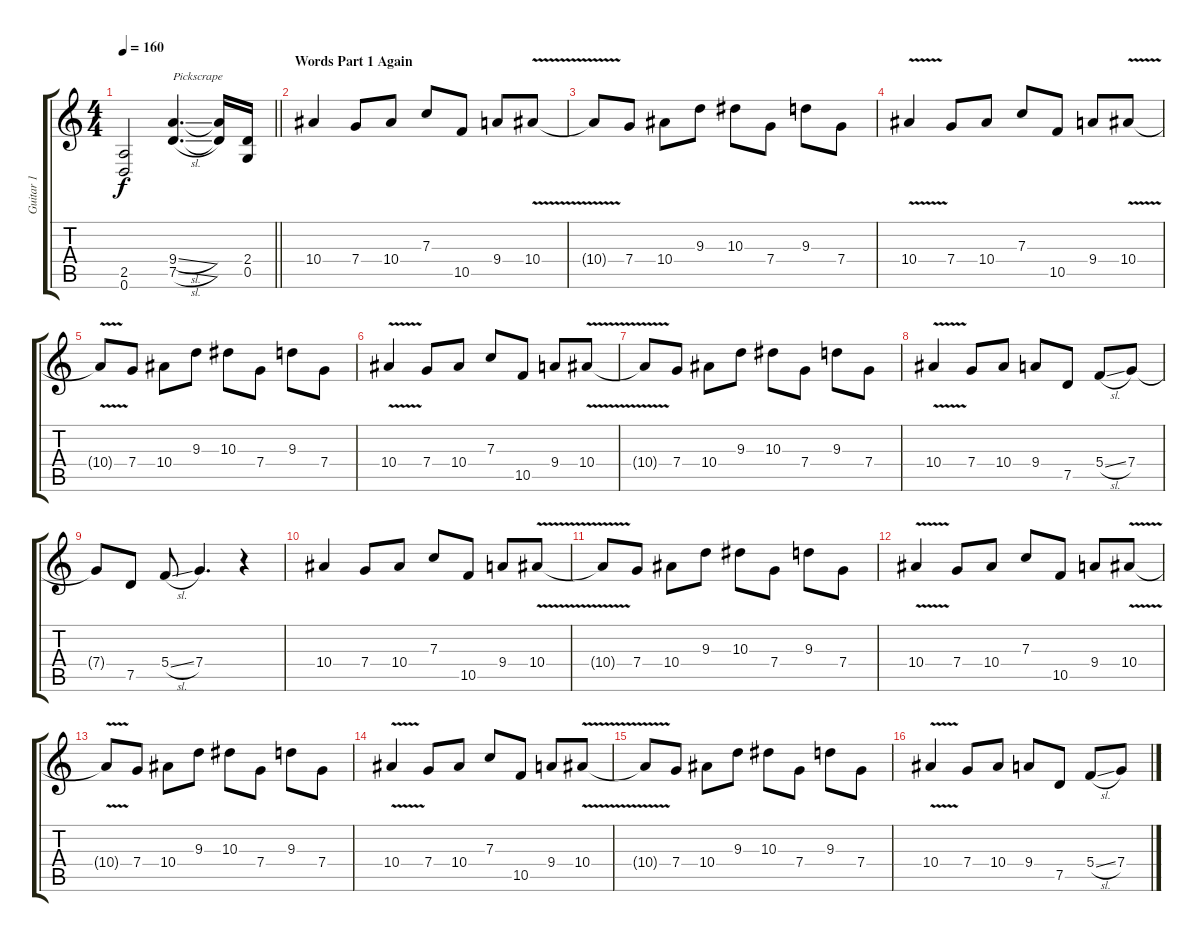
\track ("Guitar 1" "Guitar 1") {instrument distortionguitar}
\staff {score tabs}
\tuning (D4 A3 F3 C3 G2 D2) {hide}
\ts (4 4)
\tempo 160
\clef g2
\barLineRight lightlight
\ks c
(2.5{t} 0.6{t}).2{dy f} (9.4{sl} 7.5{sl}).4{d txt "Pickscrape"} (9.4{t} 7.5{t}).16 (2.4 0.5).16 |
\section ("" "Words Part 1 Again")
10.4.4 7.4.8 10.4.8 7.3.8 10.5.8 9.4.8 10.4{v}.8 |
10.4{t}.8 7.4.8 10.4.8 9.3.8 10.3.8 7.4.8 9.3.8 7.4.8 |
10.4{v}.4 7.4.8 10.4.8 7.3.8 10.5.8 9.4.8 10.4{v}.8 |
10.4{t}.8 7.4.8 10.4.8 9.3.8 10.3.8 7.4.8 9.3.8 7.4.8 |
10.4{v}.4 7.4.8 10.4.8 7.3.8 10.5.8 9.4.8 10.4{v}.8 |
10.4{t}.8 7.4.8 10.4.8 9.3.8 10.3.8 7.4.8 9.3.8 7.4.8 |
10.4{v}.4 7.4.8 10.4.8 9.4.8 7.5.8 5.4{sl}.8 7.4.8 |
7.4{t}.8 7.5.8 5.4{sl}.8 7.4.4{d} r.4 |
10.4.4 7.4.8 10.4.8 7.3.8 10.5.8 9.4.8 10.4{v}.8 |
10.4{t}.8 7.4.8 10.4.8 9.3.8 10.3.8 7.4.8 9.3.8 7.4.8 |
10.4{v}.4 7.4.8 10.4.8 7.3.8 10.5.8 9.4.8 10.4{v}.8 |
10.4{t}.8 7.4.8 10.4.8 9.3.8 10.3.8 7.4.8 9.3.8 7.4.8 |
10.4{v}.4 7.4.8 10.4.8 7.3.8 10.5.8 9.4.8 10.4{v}.8 |
10.4{t}.8 7.4.8 10.4.8 9.3.8 10.3.8 7.4.8 9.3.8 7.4.8 |
10.4{v}.4 7.4.8 10.4.8 9.4.8 7.5.8 5.4{sl}.8 7.4.8
